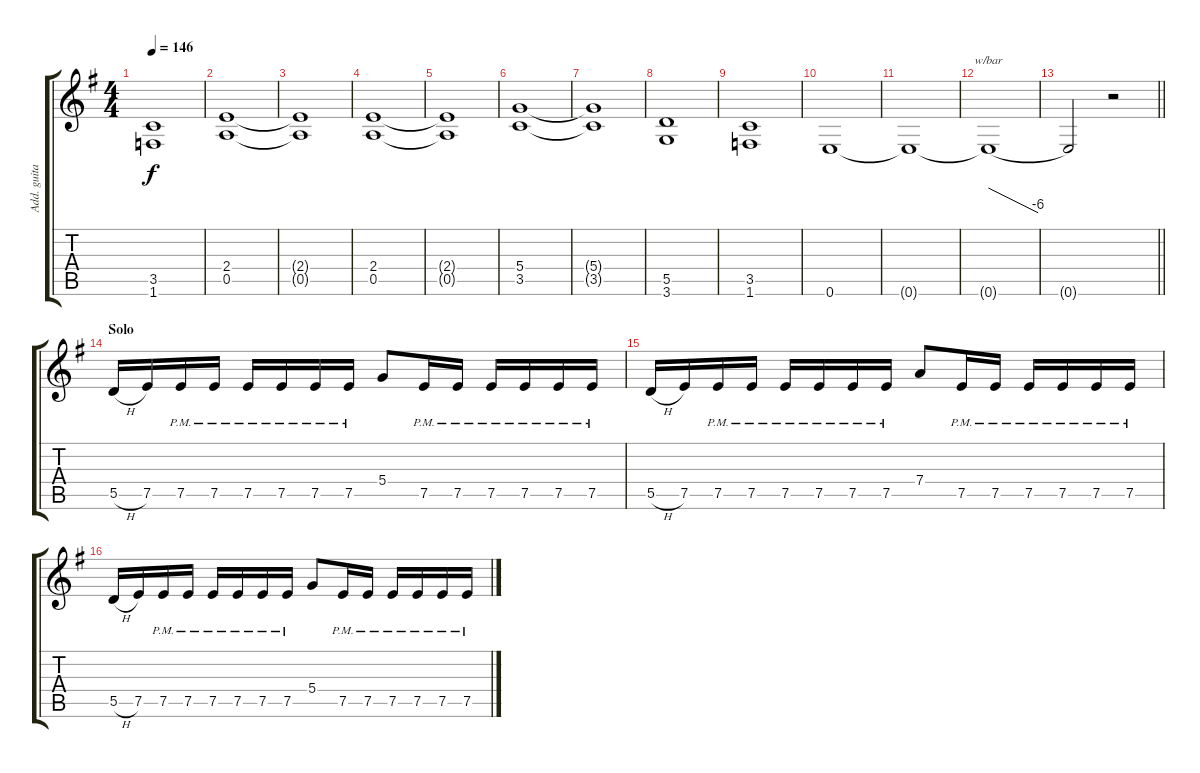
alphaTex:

\track ("Add. guitar" "Add. guita") {instrument distortionguitar}
\staff {score tabs}
\tuning (E4 B3 G3 D3 A2 E2) {hide}
\ts (4 4)
\tempo 146
\clef g2
\ks eminor
(3.5 1.6).1{dy f} |
(2.4 0.5).1 |
(2.4{t} 0.5{t}).1 |
(2.4 0.5).1 |
(2.4{t} 0.5{t}).1 |
(5.4 3.5).1 |
(5.4{t} 3.5{t}).1 |
(5.5 3.6).1 |
(3.5 1.6).1 |
0.6.1 |
0.6{t}.1 |
0.6{t}.1{tbe (dive default 0 0 60 -24)} |
\barLineRight lightlight
0.6{t}.2 r.2 |
\section ("" "Solo")
5.5{h}.16 7.5.16 7.5{pm}.16 7.5{pm}.16 7.5{pm}.16 7.5{pm}.16 7.5{pm}.16 7.5{pm}.16 5.4.8 7.5{pm}.16 7.5{pm}.16 7.5{pm}.16 7.5{pm}.16 7.5{pm}.16 7.5{pm}.16 |
5.5{h}.16 7.5.16 7.5{pm}.16 7.5{pm}.16 7.5{pm}.16 7.5{pm}.16 7.5{pm}.16 7.5{pm}.16 7.4.8 7.5{pm}.16 7.5{pm}.16 7.5{pm}.16 7.5{pm}.16 7.5{pm}.16 7.5{pm}.16 |
5.5{h}.16 7.5.16 7.5{pm}.16 7.5{pm}.16 7.5{pm}.16 7.5{pm}.16 7.5{pm}.16 7.5{pm}.16 5.4.8 7.5{pm}.16 7.5{pm}.16 7.5{pm}.16 7.5{pm}.16 7.5{pm}.16 7.5{pm}.16
